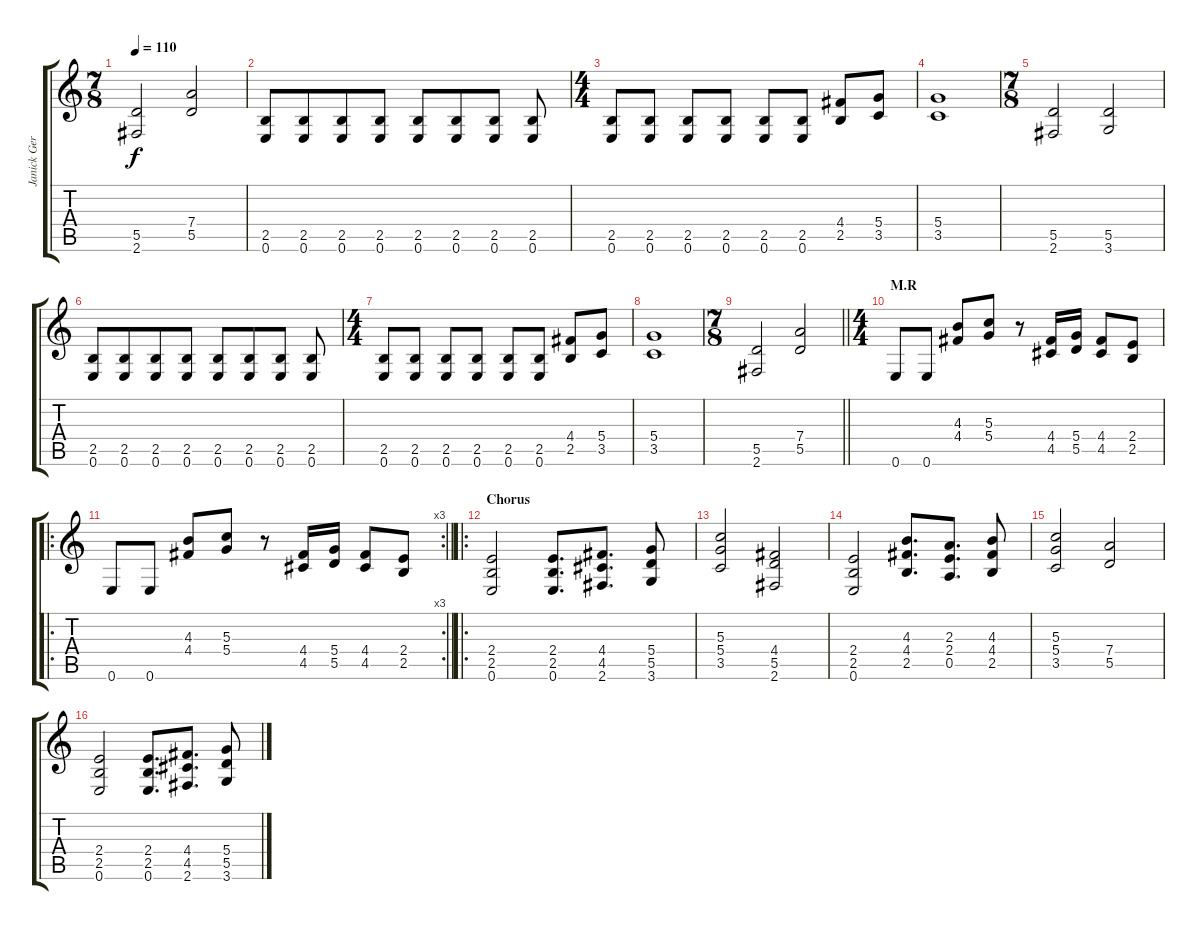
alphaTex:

\track ("Janick Gers (Dis)" "Janick Ger") {instrument distortionguitar}
\staff {score tabs}
\tuning (E4 B3 G3 D3 A2 E2) {hide}
\ts (7 8)
\tempo 110
\clef g2
\ks c
(5.5 2.6).2{dy f} (7.4 5.5).2 |
(2.5 0.6).8 (2.5 0.6).8 (2.5 0.6).8 (2.5 0.6).8 (2.5 0.6).8 (2.5 0.6).8 (2.5 0.6).8 (2.5 0.6).8 |
\ts (4 4)
(2.5 0.6).8 (2.5 0.6).8 (2.5 0.6).8 (2.5 0.6).8 (2.5 0.6).8 (2.5 0.6).8 (4.4 2.5).8 (5.4 3.5).8 |
(5.4 3.5).1 |
\ts (7 8)
(5.5 2.6).2 (5.5 3.6).2 |
(2.5 0.6).8 (2.5 0.6).8 (2.5 0.6).8 (2.5 0.6).8 (2.5 0.6).8 (2.5 0.6).8 (2.5 0.6).8 (2.5 0.6).8 |
\ts (4 4)
(2.5 0.6).8 (2.5 0.6).8 (2.5 0.6).8 (2.5 0.6).8 (2.5 0.6).8 (2.5 0.6).8 (4.4 2.5).8 (5.4 3.5).8 |
(5.4 3.5).1 |
\ts (7 8)
\barLineRight lightlight
(5.5 2.6).2 (7.4 5.5).2 |
\ts (4 4)
\section ("" "M.R")
0.6.8 0.6.8 (4.3 4.4).8 (5.3 5.4).8 r.8 (4.4 4.5).16 (5.4 5.5).16 (4.4 4.5).8 (2.4 2.5).8 |
\ro
\rc 3
\barLineRight lightlight
0.6.8 0.6.8 (4.3 4.4).8 (5.3 5.4).8 r.8 (4.4 4.5).16 (5.4 5.5).16 (4.4 4.5).8 (2.4 2.5).8 |
\ro
\section ("" "Chorus")
(2.4 2.5 0.6).2 (2.4 2.5 0.6).8{d} (4.4 4.5 2.6).8{d} (5.4 5.5 3.6).8 |
(5.3 5.4 3.5).2 (4.4 5.5 2.6).2 |
(2.4 2.5 0.6).2 (4.3 4.4 2.5).8{d} (2.3 2.4 0.5).8{d} (4.3 4.4 2.5).8 |
(5.3 5.4 3.5).2 (7.4 5.5).2 |
(2.4 2.5 0.6).2 (2.4 2.5 0.6).8{d} (4.4 4.5 2.6).8{d} (5.4 5.5 3.6).8
